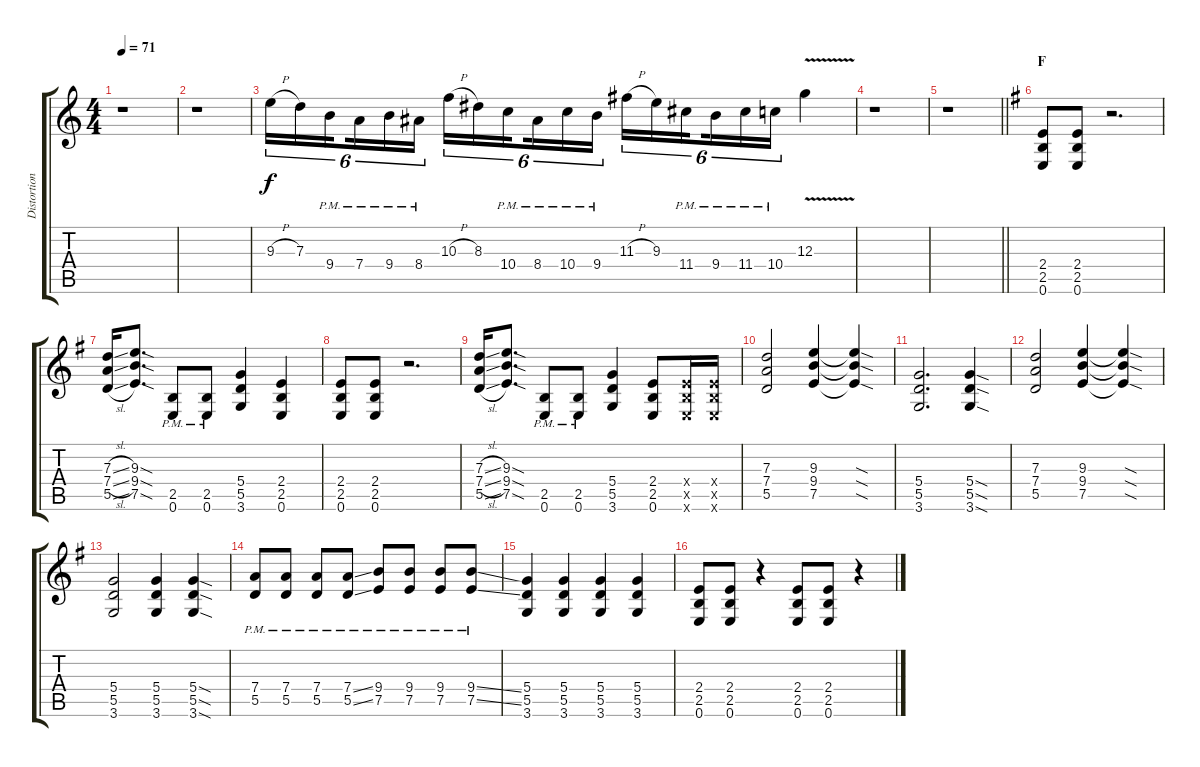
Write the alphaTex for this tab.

\track ("Distortion 2" "Distortion") {instrument distortionguitar}
\staff {score tabs}
\tuning (E4 B3 G3 D3 A2 E2) {hide}
\ts (4 4)
\tempo 71
\clef g2
\ks c
r.1{dy f} |
r.1 |
9.3{h}.16{tu (6 4)} 7.3.16{tu (6 4)} 9.4{pm}.16{tu (6 4) beam splitsecondary} 7.4{pm}.16{tu (6 4)} 9.4{pm}.16{tu (6 4)} 8.4{pm}.16{tu (6 4)} 10.3{h}.16{tu (6 4)} 8.3.16{tu (6 4)} 10.4{pm}.16{tu (6 4) beam splitsecondary} 8.4{pm}.16{tu (6 4)} 10.4{pm}.16{tu (6 4)} 9.4{pm}.16{tu (6 4)} 11.3{h}.16{tu (6 4)} 9.3.16{tu (6 4)} 11.4{pm}.16{tu (6 4) beam splitsecondary} 9.4{pm}.16{tu (6 4)} 11.4{pm}.16{tu (6 4)} 10.4{pm}.16{tu (6 4)} 12.3{v}.4 |
r.1 |
\barLineRight lightlight
r.1 |
\section ("" "F")
\ks g
(2.4 2.5 0.6).8 (2.4 2.5 0.6).8 r.2{d} |
(7.3{sl} 7.4{sl} 5.5{sl}).16 (9.3{sod} 9.4{sod} 7.5{sod}).8{d} (2.5{pm} 0.6{pm}).8 (2.5{pm} 0.6{pm}).8 (5.4 5.5 3.6).4 (2.4 2.5 0.6).4 |
(2.4 2.5 0.6).8 (2.4 2.5 0.6).8 r.2{d} |
(7.3{sl} 7.4{sl} 5.5{sl}).16 (9.3{sod} 9.4{sod} 7.5{sod}).8{d} (2.5{pm} 0.6{pm}).8 (2.5{pm} 0.6{pm}).8 (5.4 5.5 3.6).4 (2.4 2.5 0.6).8 (2.4{x} 2.5{x} 0.6{x}).16 (2.4{x} 2.5{x} 0.6{x}).16 |
(7.3 7.4 5.5).2 (9.3 9.4 7.5).4 (9.3{sod t} 9.4{sod t} 7.5{sod t}).4 |
(5.4 5.5 3.6).2{d} (5.4{sod} 5.5{sod} 3.6{sod}).4 |
(7.3 7.4 5.5).2 (9.3 9.4 7.5).4 (9.3{sod t} 9.4{sod t} 7.5{sod t}).4 |
(5.4 5.5 3.6).2 (5.4 5.5 3.6).4 (5.4{sod} 5.5{sod} 3.6{sod}).4 |
(7.4{pm} 5.5{pm}).8 (7.4{pm} 5.5{pm}).8 (7.4{pm} 5.5{pm}).8 (7.4{ss pm} 5.5{ss pm}).8 (9.4{pm} 7.5{pm}).8 (9.4{pm} 7.5{pm}).8 (9.4{pm} 7.5{pm}).8 (9.4{ss pm} 7.5{ss pm}).8 |
(5.4 5.5 3.6).4 (5.4 5.5 3.6).4 (5.4 5.5 3.6).4 (5.4 5.5 3.6).4 |
(2.4 2.5 0.6).8 (2.4 2.5 0.6).8 r.4 (2.4 2.5 0.6).8 (2.4 2.5 0.6).8 r.4
